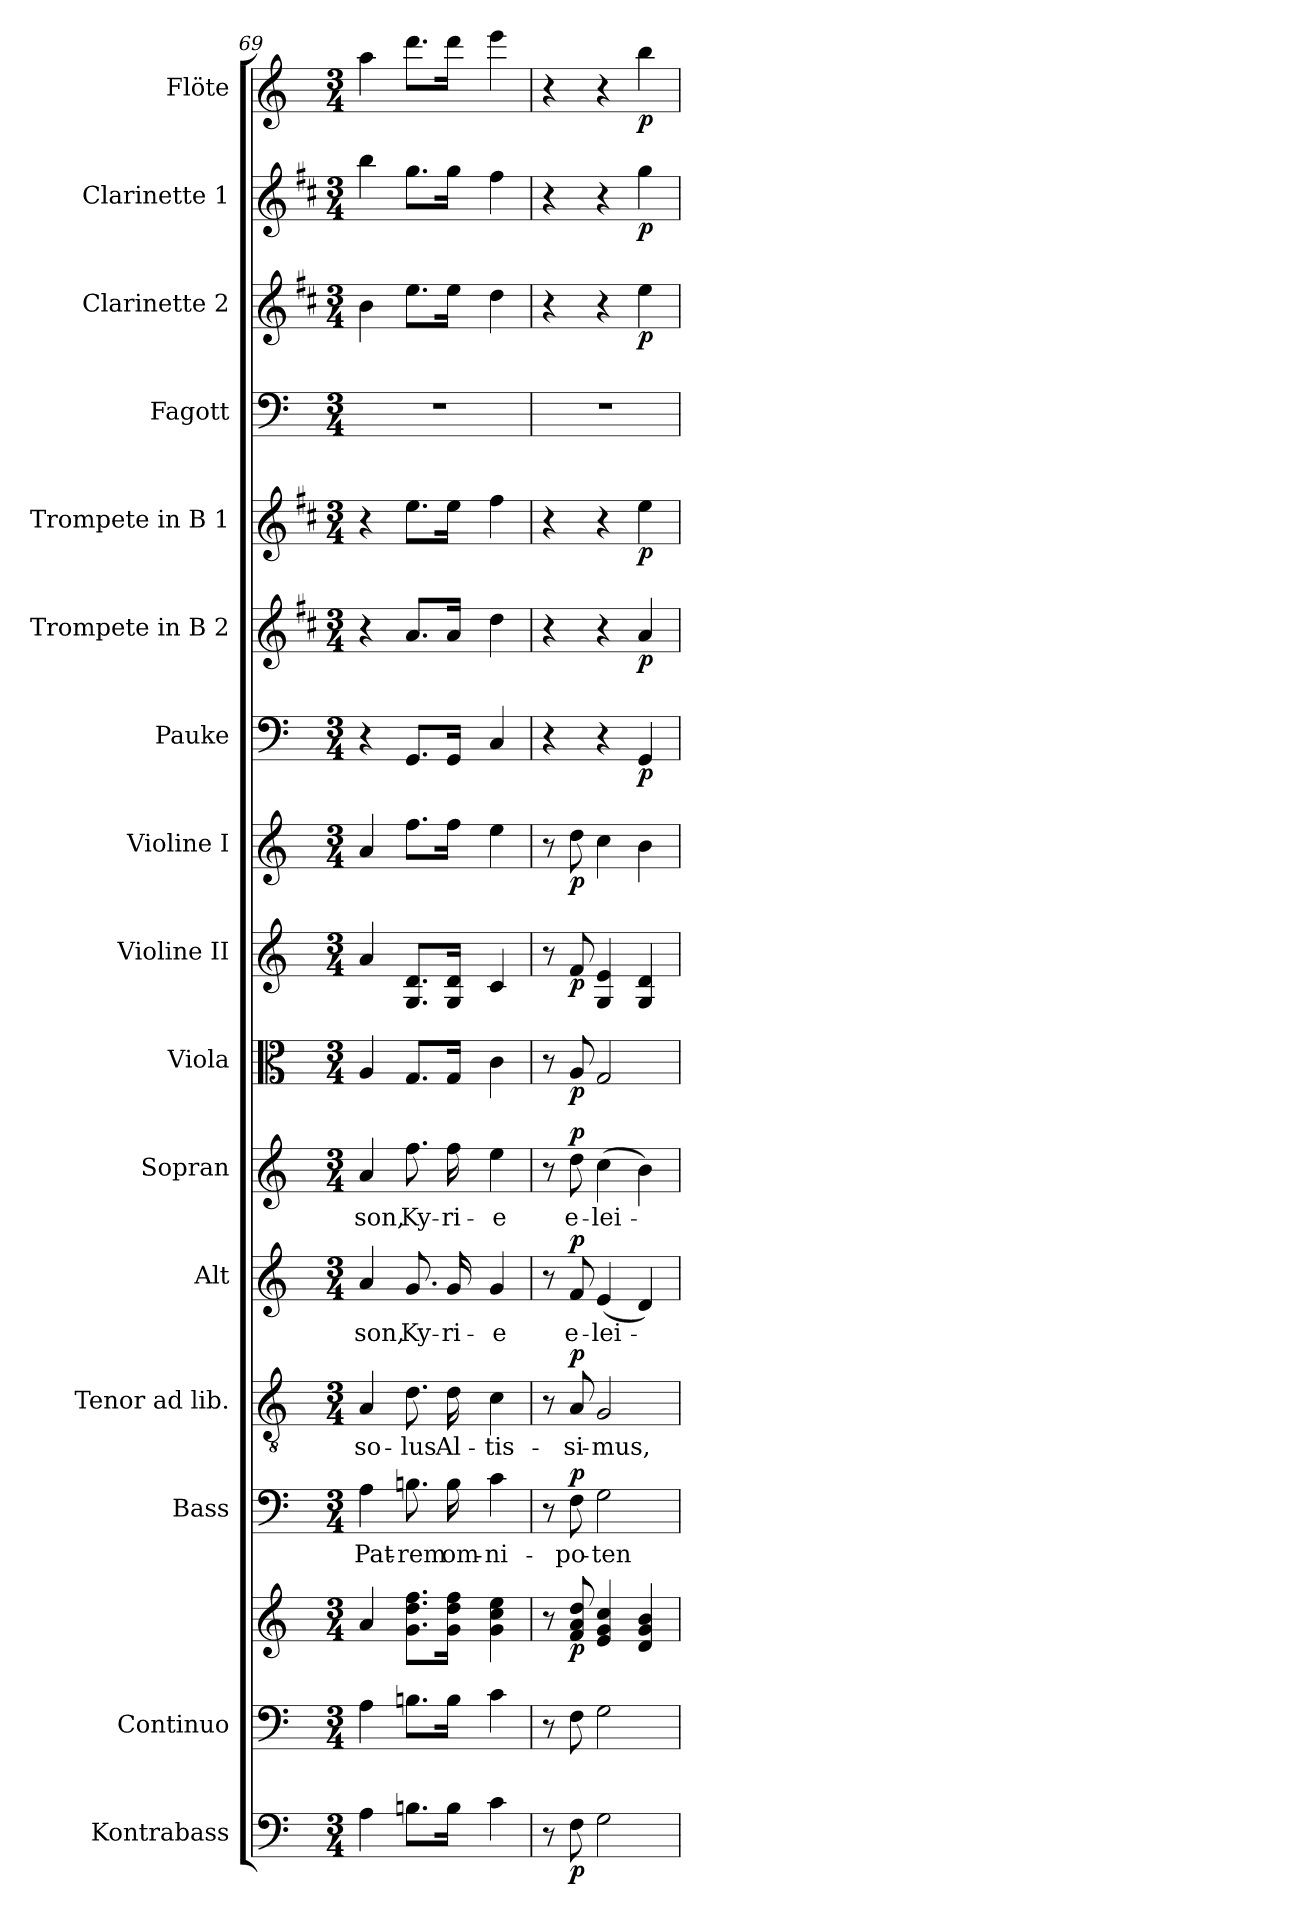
**kern	**dynam	**kern	**kern	**dynam	**kern	**text	**dynam	**kern	**text	**dynam	**kern	**text	**dynam	**kern	**text	**dynam	**kern	**dynam	**kern	**dynam	**kern	**dynam	**kern	**dynam	**kern	**dynam	**kern	**dynam	**kern	**kern	**dynam	**kern	**dynam	**kern	**dynam
*part16	*part16	*part15	*part15	*part15	*part14	*part14	*part14	*part13	*part13	*part13	*part12	*part12	*part12	*part11	*part11	*part11	*part10	*part10	*part9	*part9	*part8	*part8	*part7	*part7	*part6	*part6	*part5	*part5	*part4	*part3	*part3	*part2	*part2	*part1	*part1
*staff17	*staff17	*staff16	*staff15	*staff15/16	*staff14	*staff14	*staff14	*staff13	*staff13	*staff13	*staff12	*staff12	*staff12	*staff11	*staff11	*staff11	*staff10	*staff10	*staff9	*staff9	*staff8	*staff8	*staff7	*staff7	*staff6	*staff6	*staff5	*staff5	*staff4	*staff3	*staff3	*staff2	*staff2	*staff1	*staff1
*I"Kontrabass	*	*I"Continuo	*	*	*I"Bass	*	*	*I"Tenor ad lib.	*	*	*I"Alt	*	*	*I"Sopran	*	*	*I"Viola	*	*I"Violine II	*	*I"Violine I	*	*I"Pauke	*	*I"Trompete in B 2	*	*I"Trompete in B 1	*	*I"Fagott	*I"Clarinette 2	*	*I"Clarinette 1	*	*I"Flöte	*
*I'Kb.	*	*I'cont.	*	*	*I'B	*	*	*I'T	*	*	*I'A	*	*	*I'S	*	*	*I'Vla.	*	*I'Vl. II	*	*I'Vl. I	*	*I'Pk.	*	*	*	*	*	*I'Fg.	*I'Cl. 2	*	*I'Cl. 1	*	*I'Fl.	*
*clefF4	*	*clefF4	*clefG2	*	*clefF4	*	*	*clefGv2	*	*	*clefG2	*	*	*clefG2	*	*	*clefC3	*	*clefG2	*	*clefG2	*	*clefF4	*	*clefG2	*	*clefG2	*	*clefF4	*clefG2	*	*clefG2	*	*clefG2	*
*ITrd7c12	*	*	*	*	*	*	*	*	*	*	*	*	*	*	*	*	*	*	*	*	*	*	*	*	*ITrd1c2	*	*ITrd1c2	*	*	*ITrd1c2	*	*ITrd1c2	*	*	*
*k[]	*	*k[]	*k[]	*	*k[]	*	*	*k[]	*	*	*k[]	*	*	*k[]	*	*	*k[]	*	*k[]	*	*k[]	*	*k[]	*	*k[]	*	*k[]	*	*k[]	*k[]	*	*k[]	*	*k[]	*
*C:	*	*C:	*C:	*	*C:	*	*	*C:	*	*	*C:	*	*	*C:	*	*	*C:	*	*C:	*	*C:	*	*C:	*	*C:	*	*C:	*	*C:	*C:	*	*C:	*	*C:	*
*M3/4	*	*M3/4	*M3/4	*	*M3/4	*	*	*M3/4	*	*	*M3/4	*	*	*M3/4	*	*	*M3/4	*	*M3/4	*	*M3/4	*	*M3/4	*	*M3/4	*	*M3/4	*	*M3/4	*M3/4	*	*M3/4	*	*M3/4	*
=69	=69	=69	=69	=69	=69	=69	=69	=69	=69	=69	=69	=69	=69	=69	=69	=69	=69	=69	=69	=69	=69	=69	=69	=69	=69	=69	=69	=69	=69	=69	=69	=69	=69	=69	=69
!	!	!	!	!	!	!LO:LY:b	!	!	!LO:LY:b	!	!	!LO:LY:b	!	!	!LO:LY:b	!	!	!	!	!	!	!	!	!	!	!	!	!	!	!	!	!	!	!	!
4AA\	.	4A\	4a/	.	4A\	Pat-	.	4A/	so-	.	4a/	-son,	.	4a/	-son,	.	4A/	.	4a/	.	4a/	.	4r	.	4r	.	4r	.	2.r	4a\	.	4aa\	.	4aa\	.
!	!	!	!	!	!	!LO:LY:b	!	!	!LO:LY:b	!	!	!LO:LY:b	!	!	!LO:LY:b	!	!	!	!	!	!	!	!	!	!	!	!	!	!	!	!	!	!	!	!
8.BBn\L	.	8.Bn\L	8.g\ 8.dd\ 8.ff\L	.	8.Bn\	-rem	.	8.d\	-lus	.	8.g/	Ky-	.	8.ff\	Ky-	.	8.G/L	.	8.G/ 8.d/L	.	8.ff\L	.	8.GG/L	.	8.g/L	.	8.dd\L	.	.	8.dd\L	.	8.ff\L	.	8.ddd\L	.
!	!	!	!	!	!	!LO:LY:b	!	!	!LO:LY:b	!	!	!LO:LY:b	!	!	!LO:LY:b	!	!	!	!	!	!	!	!	!	!	!	!	!	!	!	!	!	!	!	!
16BB\Jk	.	16B\Jk	16g\ 16dd\ 16ff\Jk	.	16B\	om-	.	16d\	Al-	.	16g/	-ri-	.	16ff\	-ri-	.	16G/Jk	.	16G/ 16d/Jk	.	16ff\Jk	.	16GG/Jk	.	16g/Jk	.	16dd\Jk	.	.	16dd\Jk	.	16ff\Jk	.	16ddd\Jk	.
!	!	!	!	!	!	!LO:LY:b	!	!	!LO:LY:b	!	!	!LO:LY:b	!	!	!LO:LY:b	!	!	!	!	!	!	!	!	!	!	!	!	!	!	!	!	!	!	!	!
4C\	.	4c\	4g\ 4cc\ 4ee\	.	4c\	-ni-	.	4c\	-tis-	.	4g/	-e	.	4ee\	-e	.	4c\	.	4c/	.	4ee\	.	4C/	.	4cc\	.	4ee\	.	.	4cc\	.	4ee\	.	4eee\	.
=70	=70	=70	=70	=70	=70	=70	=70	=70	=70	=70	=70	=70	=70	=70	=70	=70	=70	=70	=70	=70	=70	=70	=70	=70	=70	=70	=70	=70	=70	=70	=70	=70	=70	=70	=70
8r	.	8r	8r	.	8r	.	.	8r	.	.	8r	.	.	8r	.	.	8r	.	8r	.	8r	.	4r	.	4r	.	4r	.	2.r	4r	.	4r	.	4r	.
!	!LO:DY:b	!	!	!LO:DY:b	!	!LO:LY:b	!LO:DY:a	!	!LO:LY:b	!LO:DY:a	!	!LO:LY:b	!LO:DY:a	!	!LO:LY:b	!LO:DY:a	!	!LO:DY:b	!	!LO:DY:b	!	!LO:DY:b	!	!	!	!	!	!	!	!	!	!	!	!	!
8FF\	p	8F\	8f/ 8a/ 8dd/	p	8F\	-po-	p	8A/	-si-	p	8f/	e-	p	8dd\	e-	p	8A/	p	8f/	p	8dd\	p	.	.	.	.	.	.	.	.	.	.	.	.	.
!	!	!	!	!	!	!LO:LY:b	!	!	!LO:LY:b	!	!	!LO:LY:b	!	!	!LO:LY:b	!	!	!	!	!	!	!	!	!	!	!	!	!	!	!	!	!	!	!	!
2GG\	.	2G\	4e/ 4g/ 4cc/	.	2G\	-ten-	.	2G/	-mus,	.	(<4e/	-lei-	.	(>4cc\	-lei-	.	2G/	.	4G/ 4e/	.	4cc\	.	4r	.	4r	.	4r	.	.	4r	.	4r	.	4r	.
!	!	!	!	!	!	!	!	!	!	!	!	!	!	!	!	!	!	!	!	!	!	!	!	!LO:DY:b	!	!LO:DY:b	!	!LO:DY:b	!	!	!LO:DY:b	!	!LO:DY:b	!	!LO:DY:b
.	.	.	4d/ 4g/ 4b/	.	.	.	.	.	.	.	4d/)	.	.	4b\)	.	.	.	.	4G/ 4d/	.	4b\	.	4GG/	p	4g/	p	4dd\	p	.	4dd\	p	4ff\	p	4bb\	p
=	=	=	=	=	=	=	=	=	=	=	=	=	=	=	=	=	=	=	=	=	=	=	=	=	=	=	=	=	=	=	=	=	=	=	=
*-	*-	*-	*-	*-	*-	*-	*-	*-	*-	*-	*-	*-	*-	*-	*-	*-	*-	*-	*-	*-	*-	*-	*-	*-	*-	*-	*-	*-	*-	*-	*-	*-	*-	*-	*-
